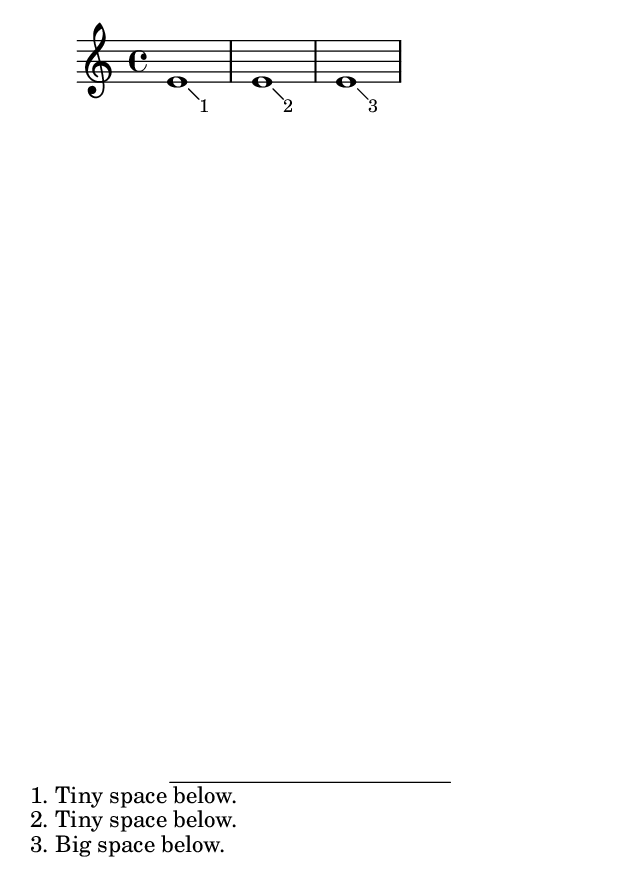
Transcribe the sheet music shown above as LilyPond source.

\version "2.15.39"
\header {
  texidoc = "The padding between a footnote and the footer can be tweaked."
}

% TODO: then why isn't it tweaked?

#(set-default-paper-size "a6")

\book {

  \relative c' {
    \footnote
                  \markup { \tiny 1 }
                  #'(1 . -1)
                  \markup { 1. Tiny space below. }
    e1

    \footnote
                  \markup { \tiny 2 }
                  #'(1 . -1)
                  \markup { 2. Tiny space below. }
    e1

    \footnote
                  \markup { \tiny 3 }
                  #'(1 . -1)
                  \markup { 3. Big space below. }
    e1
}}
